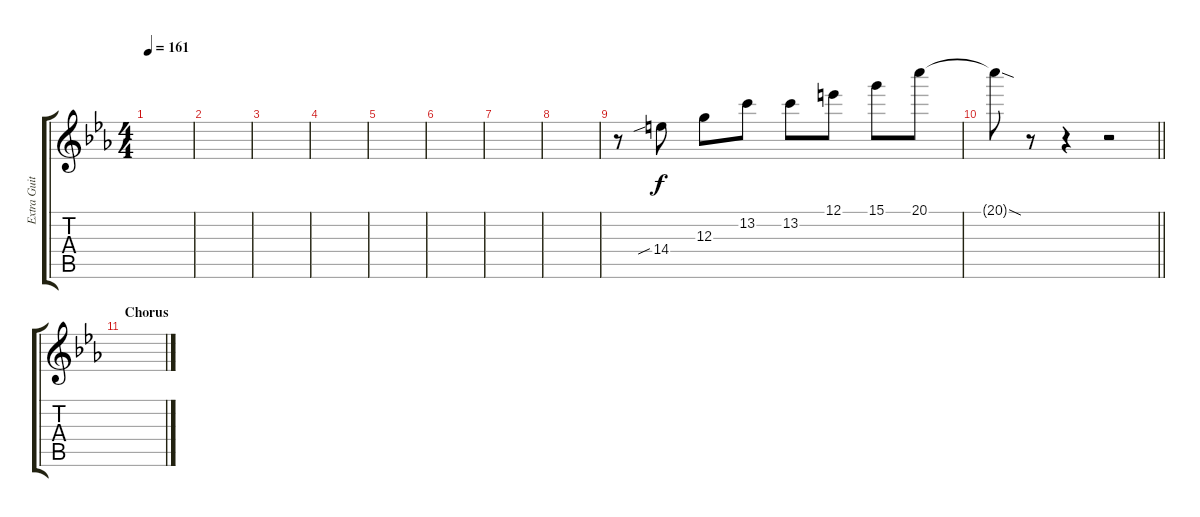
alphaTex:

\track ("Extra Guitar" "Extra Guit") {instrument distortionguitar}
\staff {score tabs}
\tuning (E4 B3 G3 D3 A2 E2) {hide}
\ts (4 4)
\tempo 161
\clef g2
\ks eb
|
|
|
|
|
|
|
|
r.8 14.4{sib}.8{dy f} 12.3.8 13.2.8 13.2.8 12.1.8 15.1.8 20.1.8 |
\barLineRight lightlight
20.1{sod t}.8 r.8 r.4 r.2 |
\section ("" "Chorus")
